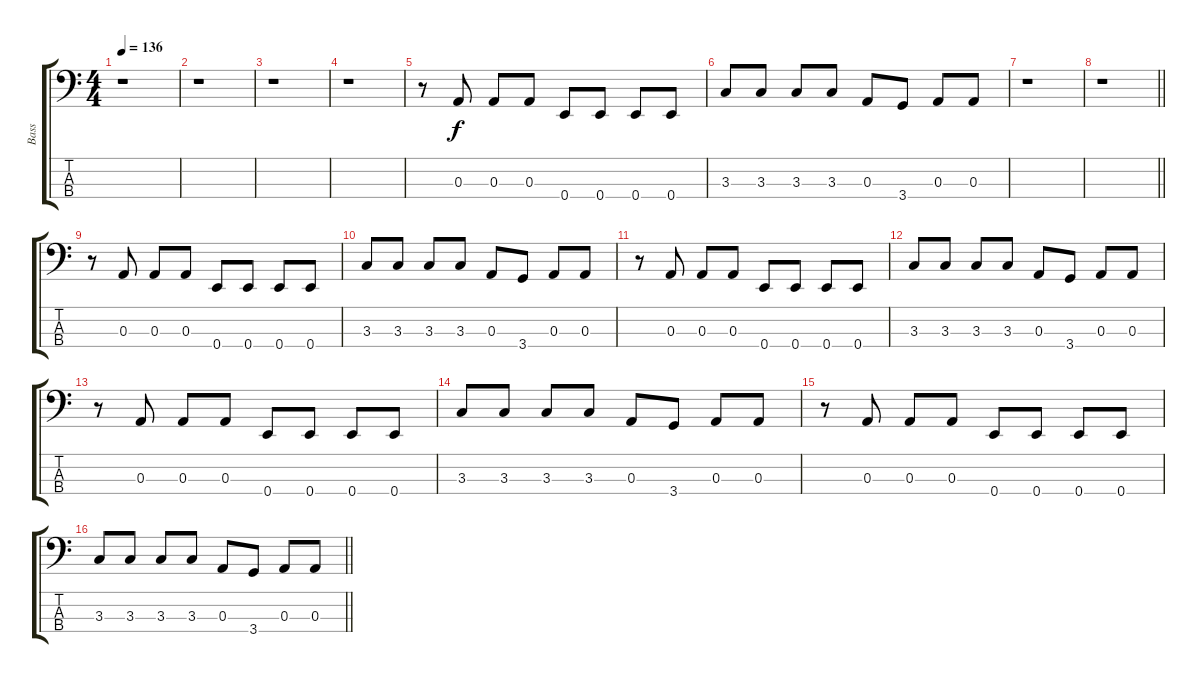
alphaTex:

\track ("Bass" "Bass") {instrument electricbassfinger}
\staff {score tabs}
\tuning (G2 D2 A1 E1) {hide}
\ts (4 4)
\tempo 136
\clef f4
\ks c
r.1{dy f instrument electricbassfinger} |
r.1 |
r.1 |
r.1 |
r.8 0.3.8 0.3.8 0.3.8 0.4.8 0.4.8 0.4.8 0.4.8 |
3.3.8 3.3.8 3.3.8 3.3.8 0.3.8 3.4.8 0.3.8 0.3.8 |
r.1 |
\barLineRight lightlight
r.1 |
\section ("" "")
r.8 0.3.8 0.3.8 0.3.8 0.4.8 0.4.8 0.4.8 0.4.8 |
3.3.8 3.3.8 3.3.8 3.3.8 0.3.8 3.4.8 0.3.8 0.3.8 |
r.8 0.3.8 0.3.8 0.3.8 0.4.8 0.4.8 0.4.8 0.4.8 |
3.3.8 3.3.8 3.3.8 3.3.8 0.3.8 3.4.8 0.3.8 0.3.8 |
r.8 0.3.8 0.3.8 0.3.8 0.4.8 0.4.8 0.4.8 0.4.8 |
3.3.8 3.3.8 3.3.8 3.3.8 0.3.8 3.4.8 0.3.8 0.3.8 |
r.8 0.3.8 0.3.8 0.3.8 0.4.8 0.4.8 0.4.8 0.4.8 |
\barLineRight lightlight
3.3.8 3.3.8 3.3.8 3.3.8 0.3.8 3.4.8 0.3.8 0.3.8
